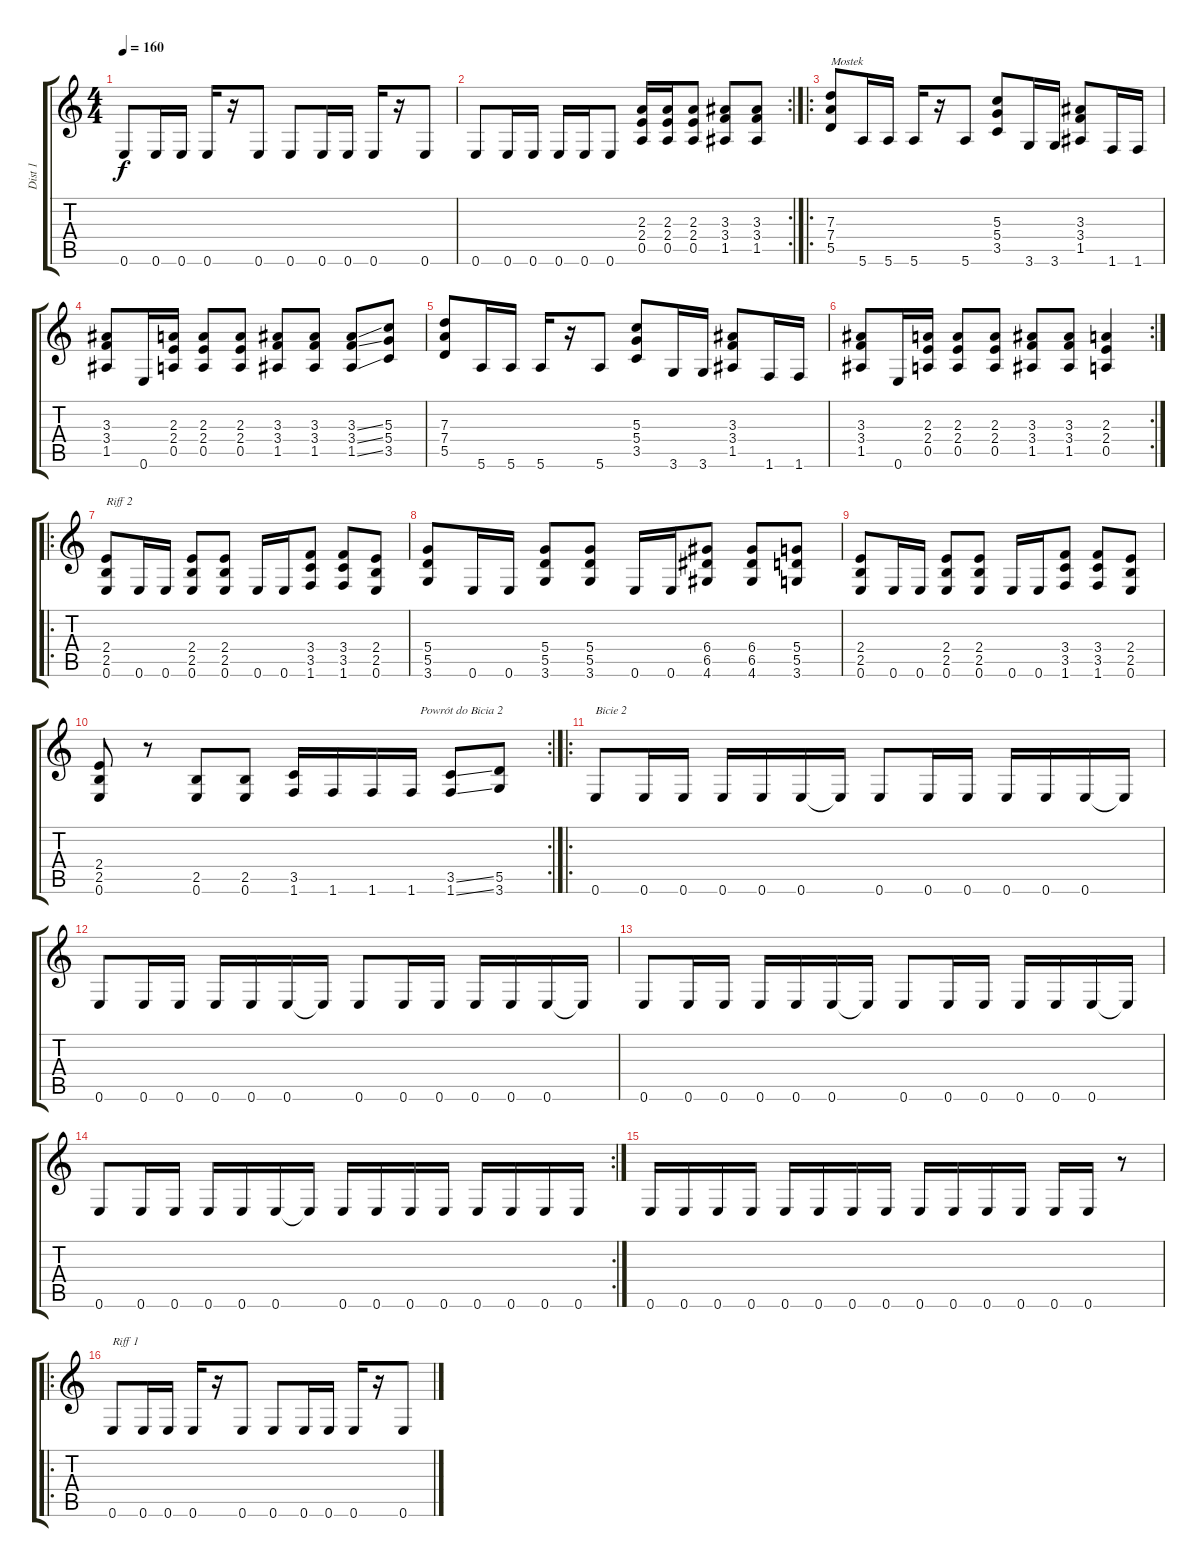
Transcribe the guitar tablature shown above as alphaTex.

\track ("Dist 1" "Dist 1") {instrument overdrivenguitar}
\staff {score tabs}
\tuning (E4 B3 G3 D3 A2 E2) {hide}
\ts (4 4)
\tempo 160
\clef g2
\ks c
0.6.8{dy f} 0.6.16 0.6.16 0.6.16 r.16 0.6.8 0.6.8 0.6.16 0.6.16 0.6.16 r.16 0.6.8 |
\rc 2
0.6.8 0.6.16 0.6.16 0.6.16 0.6.16 0.6.8 (2.3 2.4 0.5).16 (2.3 2.4 0.5).16 (2.3 2.4 0.5).8 (3.3 3.4 1.5).8 (3.3 3.4 1.5).8 |
\ro
(7.3 7.4 5.5).8{txt "Mostek"} 5.6.16 5.6.16 5.6.16 r.16 5.6.8 (5.3 5.4 3.5).8 3.6.16 3.6.16 (3.3 3.4 1.5).8 1.6.16 1.6.16 |
(3.3 3.4 1.5).8 0.6.16 (2.3 2.4 0.5).16 (2.3 2.4 0.5).8 (2.3 2.4 0.5).8 (3.3 3.4 1.5).8 (3.3 3.4 1.5).8 (3.3{ss} 3.4{ss} 1.5{ss}).8 (5.3 5.4 3.5).8 |
(7.3 7.4 5.5).8 5.6.16 5.6.16 5.6.16 r.16 5.6.8 (5.3 5.4 3.5).8 3.6.16 3.6.16 (3.3 3.4 1.5).8 1.6.16 1.6.16 |
\rc 2
(3.3 3.4 1.5).8 0.6.16 (2.3 2.4 0.5).16 (2.3 2.4 0.5).8 (2.3 2.4 0.5).8 (3.3 3.4 1.5).8 (3.3 3.4 1.5).8 (2.3 2.4 0.5).4 |
\ro
(2.4 2.5 0.6).8{txt "Riff 2"} 0.6.16 0.6.16 (2.4 2.5 0.6).8 (2.4 2.5 0.6).8 0.6.16 0.6.16 (3.4 3.5 1.6).8 (3.4 3.5 1.6).8 (2.4 2.5 0.6).8 |
(5.4 5.5 3.6).8 0.6.16 0.6.16 (5.4 5.5 3.6).8 (5.4 5.5 3.6).8 0.6.16 0.6.16 (6.4 6.5 4.6).8 (6.4 6.5 4.6).8 (5.4 5.5 3.6).8 |
(2.4 2.5 0.6).8 0.6.16 0.6.16 (2.4 2.5 0.6).8 (2.4 2.5 0.6).8 0.6.16 0.6.16 (3.4 3.5 1.6).8 (3.4 3.5 1.6).8 (2.4 2.5 0.6).8 |
\rc 2
(2.4 2.5 0.6).8 r.8 (2.5 0.6).8 (2.5 0.6).8 (3.5 1.6).16 1.6.16 1.6.16{txt "                Powrót do Bicia 2"} 1.6.16 (3.5{ss} 1.6{ss}).8 (5.5 3.6).8 |
\ro
0.6.8{txt "Bicie 2"} 0.6.16 0.6.16 0.6.16 0.6.16 0.6.16 0.6{t}.16 0.6.8 0.6.16 0.6.16 0.6.16 0.6.16 0.6.16 0.6{t}.16 |
0.6.8 0.6.16 0.6.16 0.6.16 0.6.16 0.6.16 0.6{t}.16 0.6.8 0.6.16 0.6.16 0.6.16 0.6.16 0.6.16 0.6{t}.16 |
0.6.8 0.6.16 0.6.16 0.6.16 0.6.16 0.6.16 0.6{t}.16 0.6.8 0.6.16 0.6.16 0.6.16 0.6.16 0.6.16 0.6{t}.16 |
\rc 2
0.6.8 0.6.16 0.6.16 0.6.16 0.6.16 0.6.16 0.6{t}.16 0.6.16 0.6.16 0.6.16 0.6.16 0.6.16 0.6.16 0.6.16 0.6.16 |
0.6.16 0.6.16 0.6.16 0.6.16 0.6.16 0.6.16 0.6.16 0.6.16 0.6.16 0.6.16 0.6.16 0.6.16 0.6.16 0.6.16 r.8 |
\ro
0.6.8{txt "Riff 1"} 0.6.16 0.6.16 0.6.16 r.16 0.6.8 0.6.8 0.6.16 0.6.16 0.6.16 r.16 0.6.8
